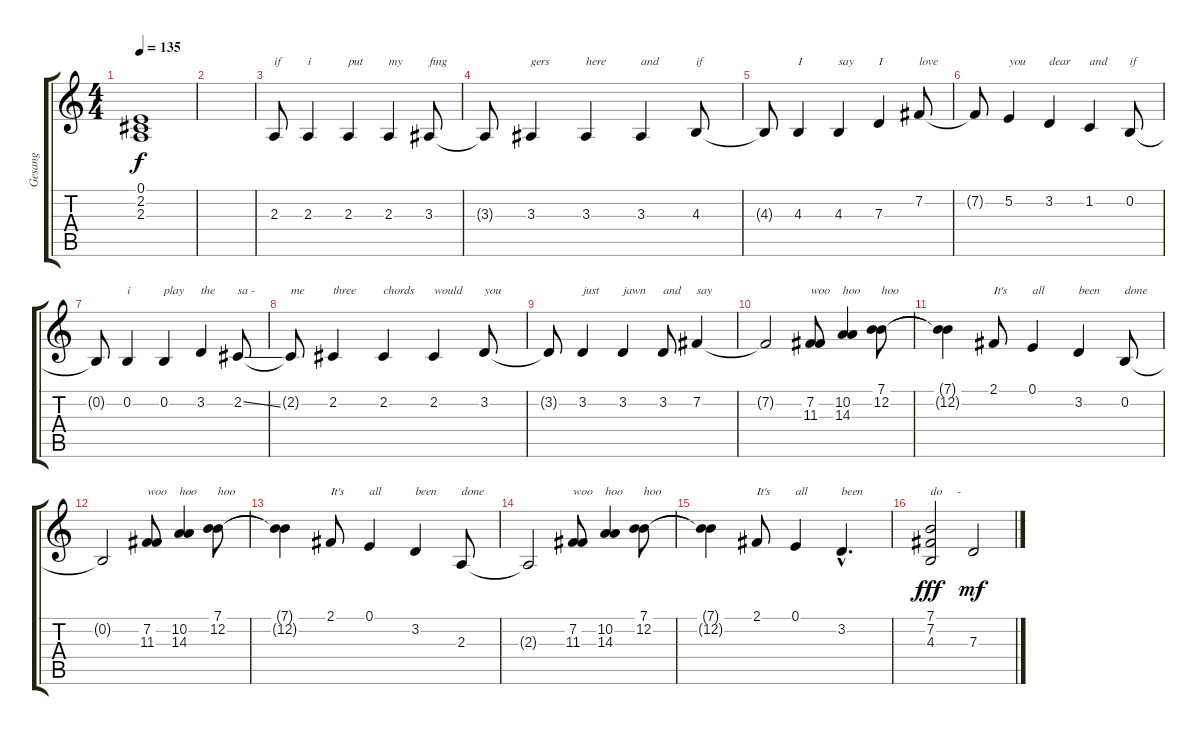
\track ("Gesang" "Gesang") {instrument harmonica}
\staff {score tabs}
\tuning (E4 B3 G3 D3 A2 E2) {hide}
\ts (4 4)
\tempo 135
\clef g2
\ks c
(0.1{t} 2.2{t} 2.3{t}).1{dy f} |
|
2.3.8{txt "if"} 2.3.4{txt "i"} 2.3.4{txt "put"} 2.3.4{txt "my"} 3.3.8{txt "fing"} |
3.3{t}.8 3.3.4{txt "gers"} 3.3.4{txt "here"} 3.3.4{txt "and"} 4.3.8{txt "if"} |
4.3{t}.8 4.3.4{txt "I"} 4.3.4{txt "say"} 7.3.4{txt "I"} 7.2.8{txt "love"} |
7.2{t}.8 5.2.4{txt "you"} 3.2.4{txt "dear"} 1.2.4{txt "and"} 0.2.8{txt "if"} |
0.2{t}.8 0.2.4{txt "i "} 0.2.4{txt "play"} 3.2.4{txt "the"} 2.2{ss}.8{txt "sa -"} |
2.2{t}.8{txt "me"} 2.2.4{txt "three"} 2.2.4{txt "chords"} 2.2.4{txt "would"} 3.2.8{txt "you"} |
3.2{t}.8 3.2.4{txt "just"} 3.2.4{txt "jawn"} 3.2.8{txt "and"} 7.2.4{txt "say"} |
7.2{t}.2 (7.2 11.3).8{txt "woo"} (10.2 14.3).4{txt "hoo"} (7.1 12.2).8{txt "hoo"} |
(7.1{t} 12.2{t}).4 2.1.8{txt "It's"} 0.1.4{txt "all"} 3.2.4{txt "been"} 0.2.8{txt "done"} |
0.2{t}.2 (7.2 11.3).8{txt "woo"} (10.2 14.3).4{txt "hoo"} (7.1 12.2).8{txt "hoo"} |
(7.1{t} 12.2{t}).4 2.1.8{txt "It's"} 0.1.4{txt "all"} 3.2.4{txt "been"} 2.3.8{txt "done"} |
2.3{t}.2 (7.2 11.3).8{txt "woo"} (10.2 14.3).4{txt "hoo"} (7.1 12.2).8{txt "hoo"} |
(7.1{t} 12.2{t}).4 2.1.8{txt "It's"} 0.1.4{txt "all"} 3.2{hac}.4{d txt "been"} |
(7.1 7.2 4.3).2{txt "do     -" dy fff} 7.3.2{dy mf}
